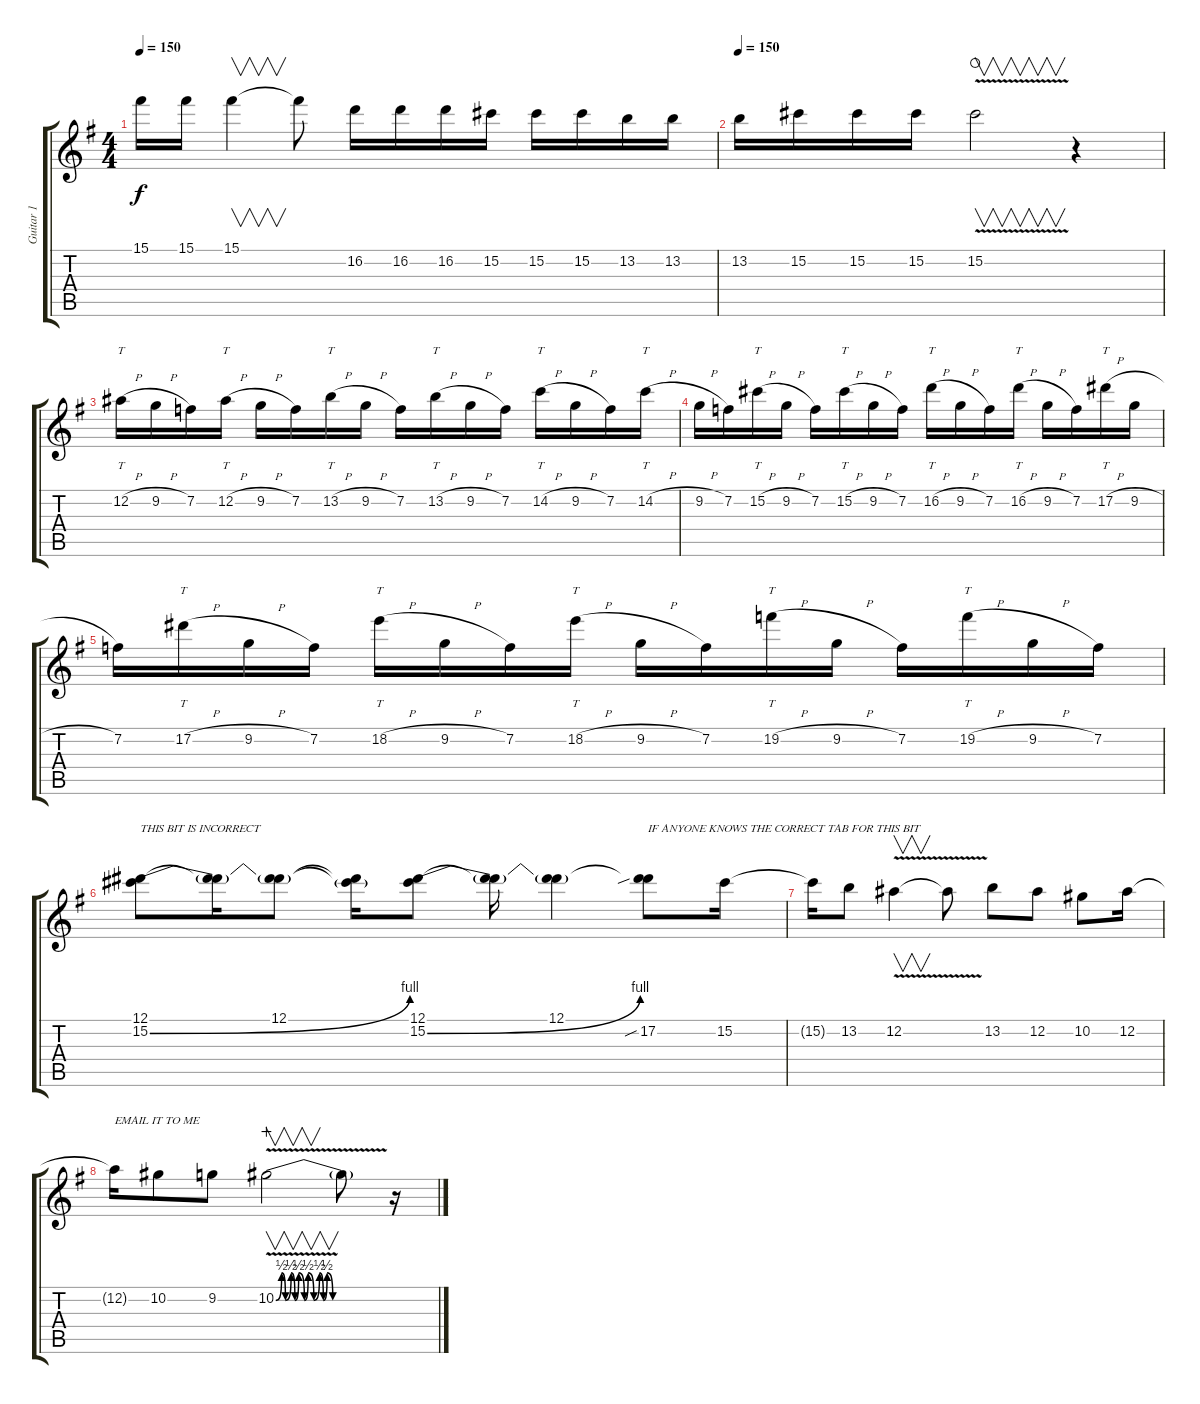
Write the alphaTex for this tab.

\track ("Guitar 1" "Guitar 1") {instrument distortionguitar}
\staff {score tabs}
\tuning (Eb4 Bb3 Gb3 Db3 Ab2 Eb2) {hide}
\ts (4 4)
\tempo 150
\clef g2
\ks eminor
15.1.16{dy f} 15.1.16 15.1.4{v} 15.1{t}.8 16.2.16 16.2.16 16.2.16 15.2.16 15.2.16 15.2.16 13.2.16 13.2.16 |
\tempo 150
13.2.16 15.2.16 15.2.16 15.2.16 15.2{v}.2{v waho} r.4 |
12.2{h}.16{tt} 9.2{h}.16 7.2.16 12.2{h}.16{tt} 9.2{h}.16 7.2.16 13.2{h}.16{tt} 9.2{h}.16 7.2.16 13.2{h}.16{tt} 9.2{h}.16 7.2.16 14.2{h}.16{tt} 9.2{h}.16 7.2.16 14.2{h}.16{tt} |
9.2{h}.16 7.2.16 15.2{h}.16{tt} 9.2{h}.16 7.2.16 15.2{h}.16{tt} 9.2{h}.16 7.2.16 16.2{h}.16{tt} 9.2{h}.16 7.2.16 16.2{h}.16{tt} 9.2{h}.16 7.2.16 17.2{h}.16{tt} 9.2{h}.16 |
7.2.16 17.2{h}.16{tt} 9.2{h}.16 7.2.16 18.2{h}.16{tt} 9.2{h}.16 7.2.16 18.2{h}.16{tt} 9.2{h}.16 7.2.16 19.2{h}.16{tt} 9.2{h}.16 7.2.16 19.2{h}.16{tt} 9.2{h}.16 7.2.16 |
(12.1 15.2{be (bend 0 0 60 4)}).8{txt "THIS BIT IS INCORRECT"} (12.1{t} 15.2{t}).16 (12.1 15.2{t}).8 (12.1{t} 15.2{t}).16 (12.1 15.2{be (bend 0 0 60 4)}).8 (12.1{t} 15.2{t}).16 (12.1 15.2{t}).4 (12.1{t} 17.2{sib}).8{txt "IF ANYONE KNOWS THE CORRECT TAB FOR THIS BIT"} 15.2.16 |
15.2{t}.16 13.2.8 12.2{v}.4{v} 12.2{t}.8 13.2.8 12.2.8 10.2.8 12.2.16 |
12.2{t}.16{txt "EMAIL IT TO ME"} 10.2.8 9.2.8 10.2{be (custom 0 0 3 2 5 0 8 2 10 0 12 2 15 0 17 2 20 0 23 2 25 0 27 2 30 0 56 0 60 0) v}.2{v wahc} 10.2{t}.8 r.16
